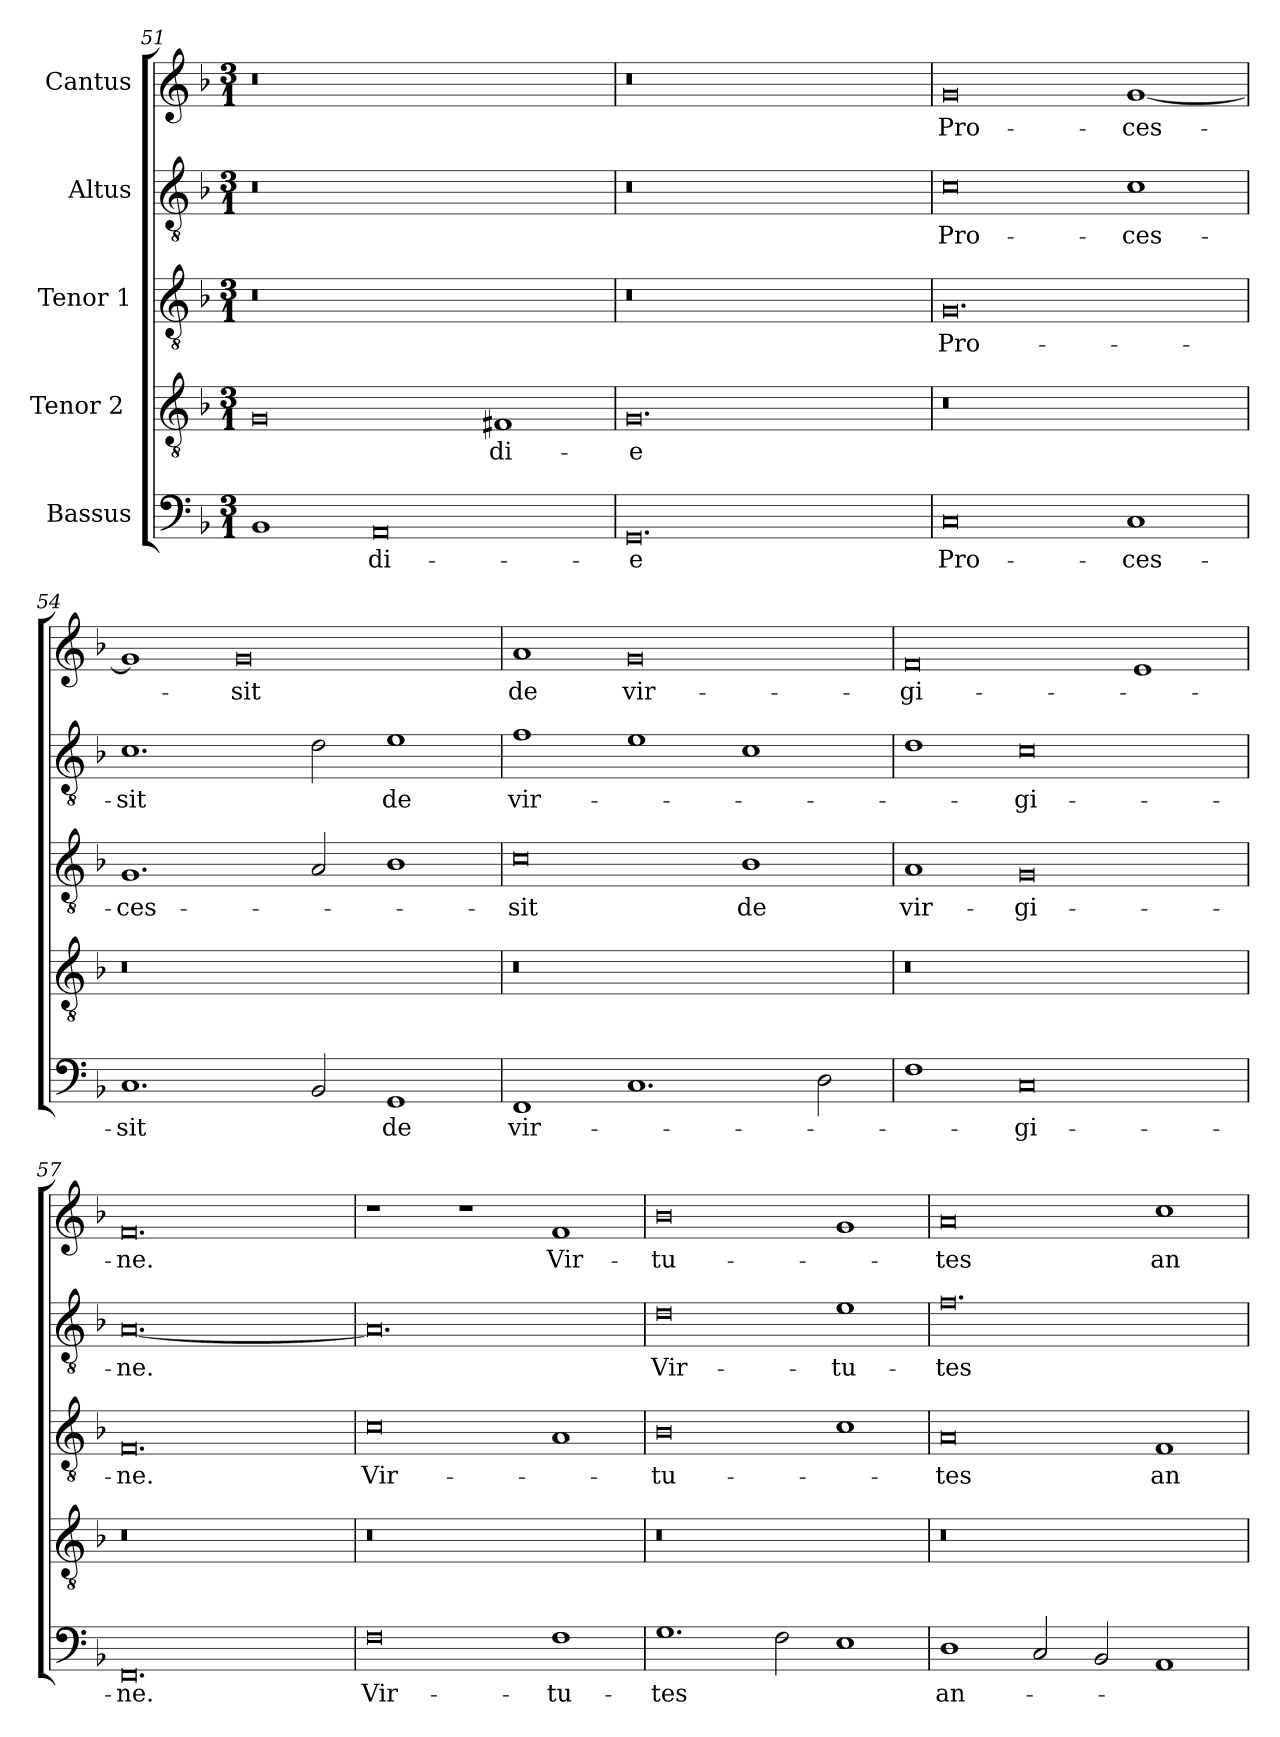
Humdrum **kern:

**kern	**text	**kern	**text	**kern	**text	**kern	**text	**kern	**text
*part5	*part5	*part4	*part4	*part3	*part3	*part2	*part2	*part1	*part1
*staff5	*staff5	*staff4	*staff4	*staff3	*staff3	*staff2	*staff2	*staff1	*staff1
*I"Bassus	*	*I"Tenor 2 	*	*I"Tenor 1	*	*I"Altus	*	*I"Cantus	*
*clefF4	*	*clefGv2	*	*clefGv2	*	*clefGv2	*	*clefG2	*
*k[b-]	*	*k[b-]	*	*k[b-]	*	*k[b-]	*	*k[b-]	*
*F:	*	*F:	*	*F:	*	*F:	*	*F:	*
*M3/1	*	*M3/1	*	*M3/1	*	*M3/1	*	*M3/1	*
=51	=51	=51	=51	=51	=51	=51	=51	=51	=51
1BB-/	.	0G/	.	0r	.	0r	.	0r	.
0AA/	-di-	.	.	.	.	.	.	.	.
.	.	1F#X/	-di-	1ryy	.	1ryy	.	1ryy	.
=52	=52	=52	=52	=52	=52	=52	=52	=52	=52
0.GG/	-e	0.G/	-e	0r	.	0r	.	0r	.
.	.	.	.	1ryy	.	1ryy	.	1ryy	.
=53	=53	=53	=53	=53	=53	=53	=53	=53	=53
0C/	Pro-	0r	.	0.G/	Pro-	0c\	Pro-	0g/	Pro-
1C/	-ces-	1ryy	.	.	.	1c\	-ces-	[1g/	-ces-
!!LO:PB:g=z
=54	=54	=54	=54	=54	=54	=54	=54	=54	=54
1.C/	-sit	0r	.	1.G/	-ces-	1.c\	-sit	1g/]	.
.	.	.	.	.	.	.	.	0g/	-sit
2BB-/	.	.	.	2A/	.	2d\	.	.	.
1GG/	de	1ryy	.	1B-\	.	1e\	de	.	.
=55	=55	=55	=55	=55	=55	=55	=55	=55	=55
1FF/	vir-	0r	.	0c\	-sit	1f\	vir-	1a/	de
1.C/	.	.	.	.	.	1e\	.	0g/	vir-
.	.	1ryy	.	1B-\	de	1c\	.	.	.
2D\	.	.	.	.	.	.	.	.	.
=56	=56	=56	=56	=56	=56	=56	=56	=56	=56
1F\	.	0r	.	1A/	vir-	1d\	.	0f/	-gi-
0C/	-gi-	.	.	0G/	-gi-	0c\	-gi-	.	.
.	.	1ryy	.	.	.	.	.	1e/	.
=57	=57	=57	=57	=57	=57	=57	=57	=57	=57
0.FF/	-ne.	0r	.	0.F/	-ne.	[0.A/	-ne.	0.f/	-ne.
.	.	1ryy	.	.	.	.	.	.	.
=58	=58	=58	=58	=58	=58	=58	=58	=58	=58
0F\	Vir-	0r	.	0c\	Vir-	0.A/]	.	1r	.
.	.	.	.	.	.	.	.	1r	.
1F\	-tu-	1ryy	.	1A/	.	.	.	1f/	Vir-
=59	=59	=59	=59	=59	=59	=59	=59	=59	=59
1.G\	-tes	0r	.	0B-\	-tu-	0d\	Vir-	0b-\	-tu-
2F\	.	.	.	.	.	.	.	.	.
1E\	.	1ryy	.	1c\	.	1e\	-tu-	1g/	.
!!LO:LB:g=z
=60	=60	=60	=60	=60	=60	=60	=60	=60	=60
1D\	an-	0r	.	0A/	-tes	0.f\	-tes	0a/	-tes
2C/	.	.	.	.	.	.	.	.	.
2BB-/	.	.	.	.	.	.	.	.	.
1AA/	.	1ryy	.	1F/	an-	.	.	1cc\	an-
=	=	=	=	=	=	=	=	=	=
*-	*-	*-	*-	*-	*-	*-	*-	*-	*-
